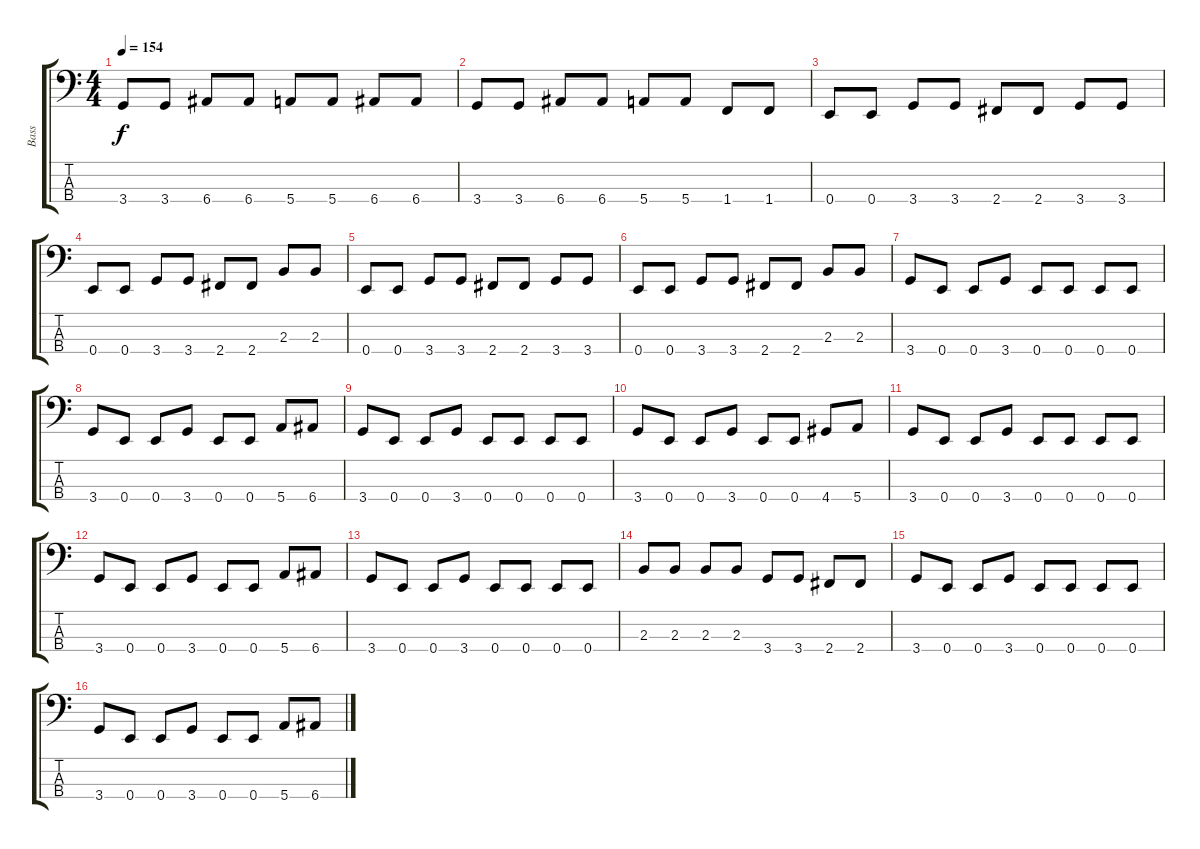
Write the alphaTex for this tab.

\track ("Bass" "Bass") {instrument electricbasspick}
\staff {score tabs}
\tuning (G2 D2 A1 E1) {hide}
\ts (4 4)
\tempo 154
\clef f4
\ks c
3.4.8{dy f} 3.4.8 6.4.8 6.4.8 5.4.8 5.4.8 6.4.8 6.4.8 |
3.4.8 3.4.8 6.4.8 6.4.8 5.4.8 5.4.8 1.4.8 1.4.8 |
0.4.8 0.4.8 3.4.8 3.4.8 2.4.8 2.4.8 3.4.8 3.4.8 |
0.4.8 0.4.8 3.4.8 3.4.8 2.4.8 2.4.8 2.3.8 2.3.8 |
0.4.8 0.4.8 3.4.8 3.4.8 2.4.8 2.4.8 3.4.8 3.4.8 |
0.4.8 0.4.8 3.4.8 3.4.8 2.4.8 2.4.8 2.3.8 2.3.8 |
3.4.8 0.4.8 0.4.8 3.4.8 0.4.8 0.4.8 0.4.8 0.4.8 |
3.4.8 0.4.8 0.4.8 3.4.8 0.4.8 0.4.8 5.4.8 6.4.8 |
3.4.8 0.4.8 0.4.8 3.4.8 0.4.8 0.4.8 0.4.8 0.4.8 |
3.4.8 0.4.8 0.4.8 3.4.8 0.4.8 0.4.8 4.4.8 5.4.8 |
3.4.8 0.4.8 0.4.8 3.4.8 0.4.8 0.4.8 0.4.8 0.4.8 |
3.4.8 0.4.8 0.4.8 3.4.8 0.4.8 0.4.8 5.4.8 6.4.8 |
3.4.8 0.4.8 0.4.8 3.4.8 0.4.8 0.4.8 0.4.8 0.4.8 |
2.3.8 2.3.8 2.3.8 2.3.8 3.4.8 3.4.8 2.4.8 2.4.8 |
3.4.8 0.4.8 0.4.8 3.4.8 0.4.8 0.4.8 0.4.8 0.4.8 |
3.4.8 0.4.8 0.4.8 3.4.8 0.4.8 0.4.8 5.4.8 6.4.8
